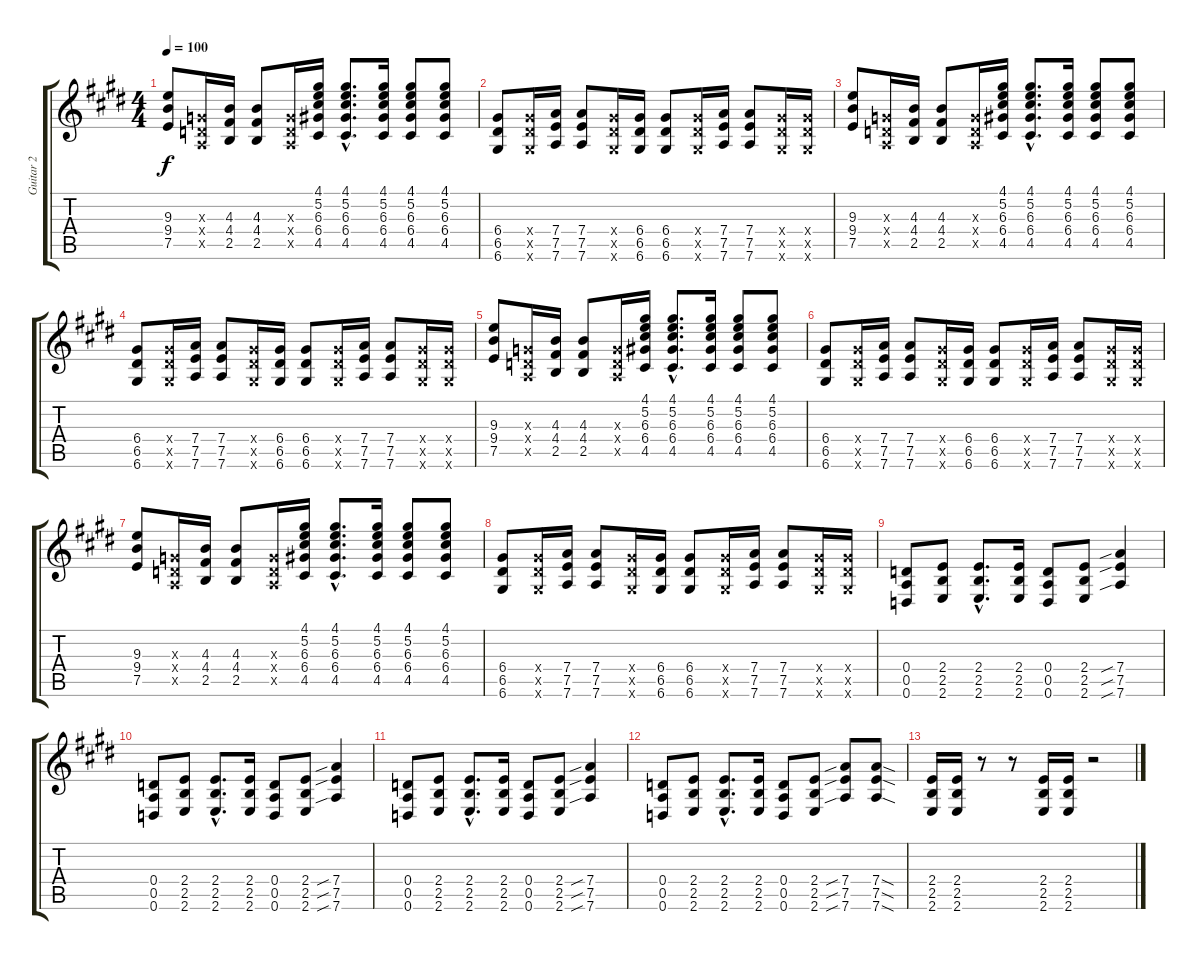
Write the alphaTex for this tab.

\track ("Guitar 2" "Guitar 2") {instrument distortionguitar}
\staff {score tabs}
\tuning (E4 B3 G3 D3 A2 D2) {hide}
\ts (4 4)
\tempo 100
\clef g2
\ks e
(9.3 9.4 7.5).8{dy f} (0.3{x} 0.4{x} 0.5{x}).16 (4.3 4.4 2.5).16 (4.3 4.4 2.5).8 (0.3{x} 0.4{x} 0.5{x}).16 (4.1 5.2 6.3 6.4 4.5).16 (4.1{hac} 5.2{hac} 6.3{hac} 6.4{hac} 4.5{hac}).8{d} (4.1 5.2 6.3 6.4 4.5).16 (4.1 5.2 6.3 6.4 4.5).8 (4.1 5.2 6.3 6.4 4.5).8 |
(6.4 6.5 6.6).8 (6.4{x} 6.5{x} 6.6{x}).16 (7.4 7.5 7.6).16 (7.4 7.5 7.6).8 (6.4{x} 6.5{x} 6.6{x}).16 (6.4 6.5 6.6).16 (6.4 6.5 6.6).8 (6.4{x} 6.5{x} 6.6{x}).16 (7.4 7.5 7.6).16 (7.4 7.5 7.6).8 (6.4{x} 6.5{x} 6.6{x}).16 (6.4{x} 6.5{x} 6.6{x}).16 |
(9.3 9.4 7.5).8 (0.3{x} 0.4{x} 0.5{x}).16 (4.3 4.4 2.5).16 (4.3 4.4 2.5).8 (0.3{x} 0.4{x} 0.5{x}).16 (4.1 5.2 6.3 6.4 4.5).16 (4.1{hac} 5.2{hac} 6.3{hac} 6.4{hac} 4.5{hac}).8{d} (4.1 5.2 6.3 6.4 4.5).16 (4.1 5.2 6.3 6.4 4.5).8 (4.1 5.2 6.3 6.4 4.5).8 |
(6.4 6.5 6.6).8 (6.4{x} 6.5{x} 6.6{x}).16 (7.4 7.5 7.6).16 (7.4 7.5 7.6).8 (6.4{x} 6.5{x} 6.6{x}).16 (6.4 6.5 6.6).16 (6.4 6.5 6.6).8 (6.4{x} 6.5{x} 6.6{x}).16 (7.4 7.5 7.6).16 (7.4 7.5 7.6).8 (6.4{x} 6.5{x} 6.6{x}).16 (6.4{x} 6.5{x} 6.6{x}).16 |
(9.3 9.4 7.5).8 (0.3{x} 0.4{x} 0.5{x}).16 (4.3 4.4 2.5).16 (4.3 4.4 2.5).8 (0.3{x} 0.4{x} 0.5{x}).16 (4.1 5.2 6.3 6.4 4.5).16 (4.1{hac} 5.2{hac} 6.3{hac} 6.4{hac} 4.5{hac}).8{d} (4.1 5.2 6.3 6.4 4.5).16 (4.1 5.2 6.3 6.4 4.5).8 (4.1 5.2 6.3 6.4 4.5).8 |
(6.4 6.5 6.6).8 (6.4{x} 6.5{x} 6.6{x}).16 (7.4 7.5 7.6).16 (7.4 7.5 7.6).8 (6.4{x} 6.5{x} 6.6{x}).16 (6.4 6.5 6.6).16 (6.4 6.5 6.6).8 (6.4{x} 6.5{x} 6.6{x}).16 (7.4 7.5 7.6).16 (7.4 7.5 7.6).8 (6.4{x} 6.5{x} 6.6{x}).16 (6.4{x} 6.5{x} 6.6{x}).16 |
(9.3 9.4 7.5).8 (0.3{x} 0.4{x} 0.5{x}).16 (4.3 4.4 2.5).16 (4.3 4.4 2.5).8 (0.3{x} 0.4{x} 0.5{x}).16 (4.1 5.2 6.3 6.4 4.5).16 (4.1{hac} 5.2{hac} 6.3{hac} 6.4{hac} 4.5{hac}).8{d} (4.1 5.2 6.3 6.4 4.5).16 (4.1 5.2 6.3 6.4 4.5).8 (4.1 5.2 6.3 6.4 4.5).8 |
(6.4 6.5 6.6).8 (6.4{x} 6.5{x} 6.6{x}).16 (7.4 7.5 7.6).16 (7.4 7.5 7.6).8 (6.4{x} 6.5{x} 6.6{x}).16 (6.4 6.5 6.6).16 (6.4 6.5 6.6).8 (6.4{x} 6.5{x} 6.6{x}).16 (7.4 7.5 7.6).16 (7.4 7.5 7.6).8 (6.4{x} 6.5{x} 6.6{x}).16 (6.4{x} 6.5{x} 6.6{x}).16 |
(0.4 0.5 0.6).8 (2.4 2.5 2.6).8 (2.4{hac} 2.5{hac} 2.6{hac}).8{d} (2.4 2.5 2.6).16 (0.4 0.5 0.6).8 (2.4 2.5 2.6).8 (7.4{sib} 7.5{sib} 7.6{sib}).4 |
(0.4 0.5 0.6).8 (2.4 2.5 2.6).8 (2.4{hac} 2.5{hac} 2.6{hac}).8{d} (2.4 2.5 2.6).16 (0.4 0.5 0.6).8 (2.4 2.5 2.6).8 (7.4{sib} 7.5{sib} 7.6{sib}).4 |
(0.4 0.5 0.6).8 (2.4 2.5 2.6).8 (2.4{hac} 2.5{hac} 2.6{hac}).8{d} (2.4 2.5 2.6).16 (0.4 0.5 0.6).8 (2.4 2.5 2.6).8 (7.4{sib} 7.5{sib} 7.6{sib}).4 |
(0.4 0.5 0.6).8 (2.4 2.5 2.6).8 (2.4{hac} 2.5{hac} 2.6{hac}).8{d} (2.4 2.5 2.6).16 (0.4 0.5 0.6).8 (2.4 2.5 2.6).8 (7.4{sib} 7.5{sib} 7.6{sib}).8 (7.4{sod} 7.5{sod} 7.6{sod}).8 |
(2.4 2.5 2.6).16 (2.4 2.5 2.6).16 r.8 r.8 (2.4 2.5 2.6).16 (2.4 2.5 2.6).16 r.2
